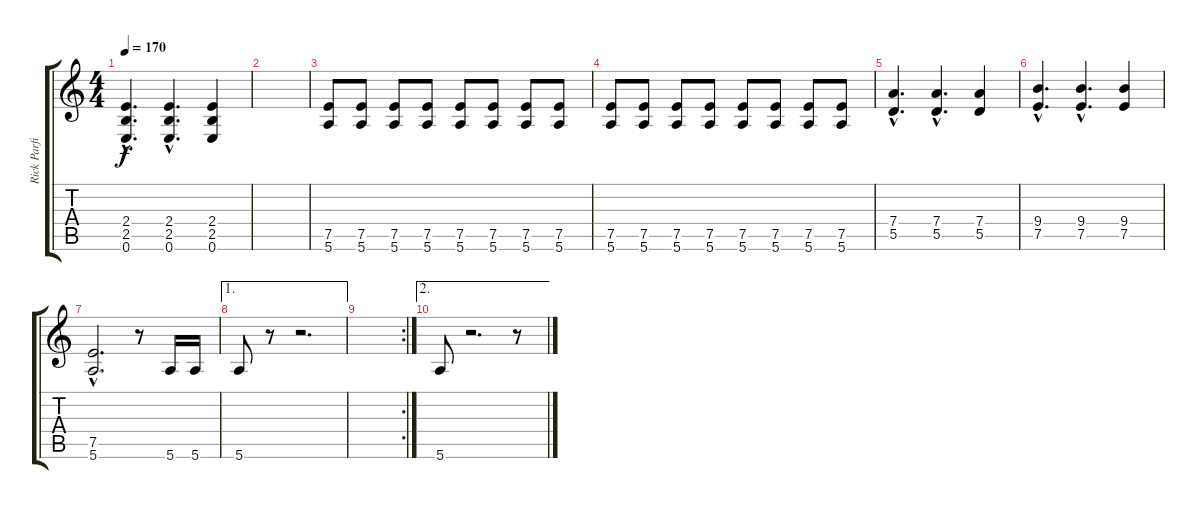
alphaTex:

\track ("Rick Parfitt" "Rick Parfi") {instrument overdrivenguitar}
\staff {score tabs}
\tuning (E4 B3 G3 D3 A2 E2) {hide}
\ts (4 4)
\tempo 170
\clef g2
\ks c
(2.4{hac} 2.5{hac} 0.6{hac}).4{d dy f} (2.4{hac} 2.5{hac} 0.6{hac}).4{d} (2.4 2.5 0.6).4 |
|
(7.5 5.6).8 (7.5 5.6).8 (7.5 5.6).8 (7.5 5.6).8 (7.5 5.6).8 (7.5 5.6).8 (7.5 5.6).8 (7.5 5.6).8 |
(7.5 5.6).8 (7.5 5.6).8 (7.5 5.6).8 (7.5 5.6).8 (7.5 5.6).8 (7.5 5.6).8 (7.5 5.6).8 (7.5 5.6).8 |
(7.4{hac} 5.5{hac}).4{d} (7.4{hac} 5.5{hac}).4{d} (7.4 5.5).4 |
(9.4{hac} 7.5{hac}).4{d} (9.4{hac} 7.5{hac}).4{d} (9.4 7.5).4 |
(7.5{hac} 5.6{hac}).2{d} r.8 5.6.16 5.6.16 |
\ae 1
5.6.8 r.8 r.2{d} |
\rc 2
|
\ae 2
5.6.8 r.2{d} r.8
